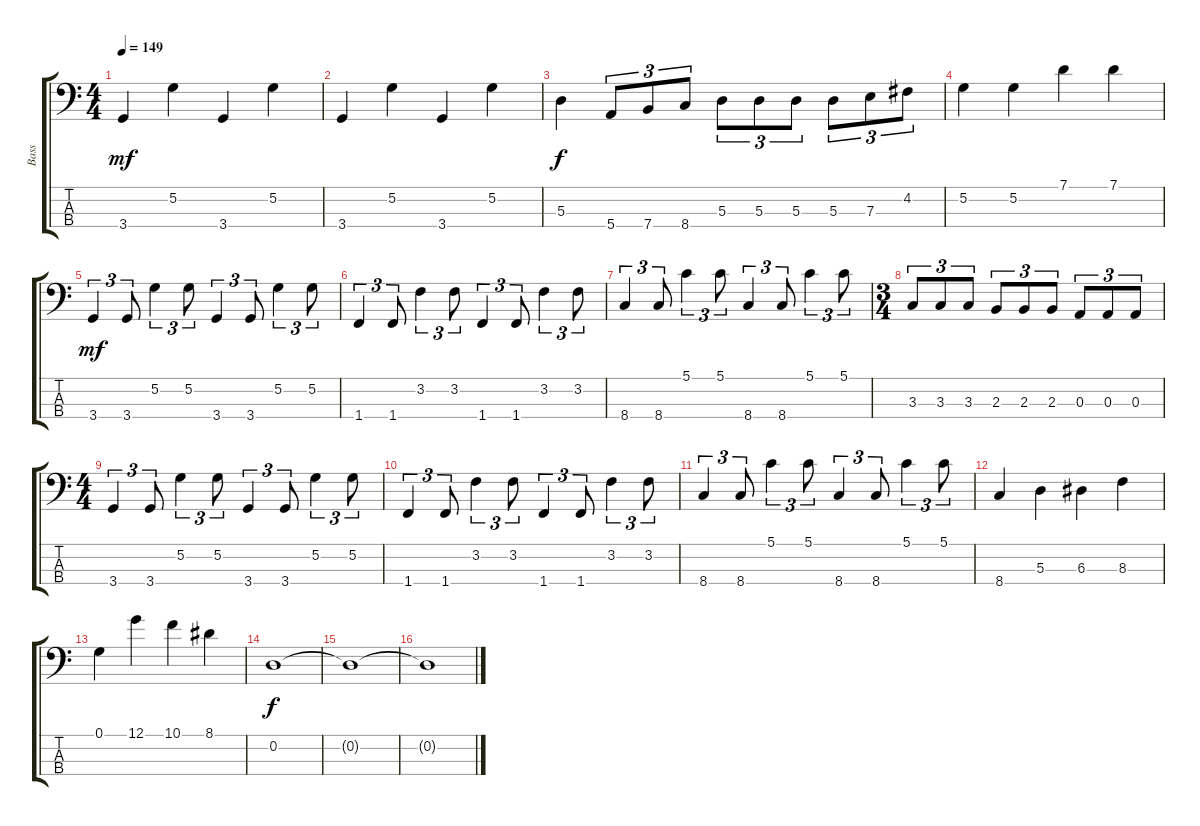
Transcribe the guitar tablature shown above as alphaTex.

\track ("Bass" "Bass") {instrument electricbassfinger}
\staff {score tabs}
\tuning (G2 D2 A1 E1) {hide}
\ts (4 4)
\tempo 149
\clef f4
\ks c
3.4.4{dy mf} 5.2.4 3.4.4 5.2.4 |
3.4.4 5.2.4 3.4.4 5.2.4 |
5.3.4{dy f} 5.4.8{tu (3 2)} 7.4.8{tu (3 2)} 8.4.8{tu (3 2)} 5.3.8{tu (3 2)} 5.3.8{tu (3 2)} 5.3.8{tu (3 2)} 5.3.8{tu (3 2)} 7.3.8{tu (3 2)} 4.2.8{tu (3 2)} |
5.2.4 5.2.4 7.1.4 7.1.4 |
3.4.4{tu (3 2) dy mf} 3.4.8{tu (3 2)} 5.2.4{tu (3 2)} 5.2.8{tu (3 2)} 3.4.4{tu (3 2)} 3.4.8{tu (3 2)} 5.2.4{tu (3 2)} 5.2.8{tu (3 2)} |
1.4.4{tu (3 2)} 1.4.8{tu (3 2)} 3.2.4{tu (3 2)} 3.2.8{tu (3 2)} 1.4.4{tu (3 2)} 1.4.8{tu (3 2)} 3.2.4{tu (3 2)} 3.2.8{tu (3 2)} |
8.4.4{tu (3 2)} 8.4.8{tu (3 2)} 5.1.4{tu (3 2)} 5.1.8{tu (3 2)} 8.4.4{tu (3 2)} 8.4.8{tu (3 2)} 5.1.4{tu (3 2)} 5.1.8{tu (3 2)} |
\ts (3 4)
3.3.8{tu (3 2)} 3.3.8{tu (3 2)} 3.3.8{tu (3 2)} 2.3.8{tu (3 2)} 2.3.8{tu (3 2)} 2.3.8{tu (3 2)} 0.3.8{tu (3 2)} 0.3.8{tu (3 2)} 0.3.8{tu (3 2)} |
\ts (4 4)
3.4.4{tu (3 2)} 3.4.8{tu (3 2)} 5.2.4{tu (3 2)} 5.2.8{tu (3 2)} 3.4.4{tu (3 2)} 3.4.8{tu (3 2)} 5.2.4{tu (3 2)} 5.2.8{tu (3 2)} |
1.4.4{tu (3 2)} 1.4.8{tu (3 2)} 3.2.4{tu (3 2)} 3.2.8{tu (3 2)} 1.4.4{tu (3 2)} 1.4.8{tu (3 2)} 3.2.4{tu (3 2)} 3.2.8{tu (3 2)} |
8.4.4{tu (3 2)} 8.4.8{tu (3 2)} 5.1.4{tu (3 2)} 5.1.8{tu (3 2)} 8.4.4{tu (3 2)} 8.4.8{tu (3 2)} 5.1.4{tu (3 2)} 5.1.8{tu (3 2)} |
8.4.4 5.3.4 6.3.4 8.3.4 |
0.1.4 12.1.4 10.1.4 8.1.4 |
0.2.1{dy f} |
0.2{t}.1 |
0.2{t}.1
